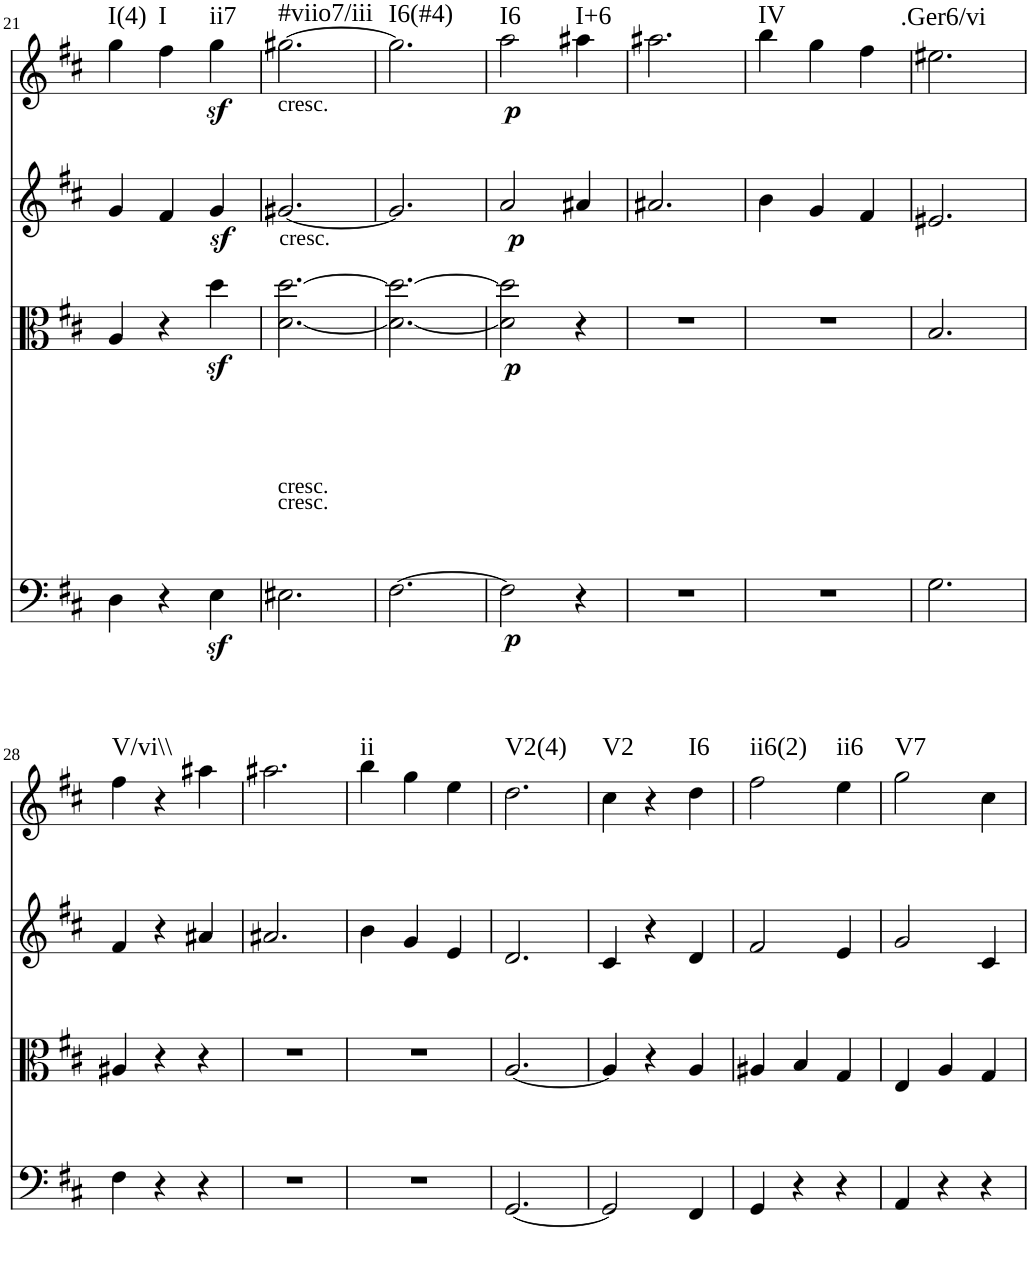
**kern	**dynam	**kern	**dynam	**kern	**dynam	**kern	**dynam	**harte
*part4	*part4	*part3	*part3	*part2	*part2	*part1	*part1	*part1
*staff4	*staff4	*staff3	*staff3	*staff2	*staff2	*staff1	*staff1	*
*I"Violoncello	*	*I"Viola	*	*I"Violin II	*	*I"Violin I	*	*
*I'Vc	*	*I'Vla	*	*I'Vln	*	*I'Vln	*	*
!!LO:PB:g=z
*clefF4	*	*clefC3	*	*clefG2	*	*clefG2	*	*
*k[f#c#]	*	*k[f#c#]	*	*k[f#c#]	*	*k[f#c#]	*	*
*M3/4	*	*M3/4	*	*M3/4	*	*M3/4	*	*
=21	=21	=21	=21	=21	=21	=21	=21	=21
!	!	!	!	!	!	!	!	!LO:H:kt=I(4)
4D\	.	4A/	.	4g/	.	4gg\	.	N
!	!	!	!	!	!	!	!	!LO:H:kt=I
4r	.	4r	.	4f#/	.	4ff#\	.	N
!	!	!	!	!	!	!	!LO:DY:b	!LO:H:kt=ii7
4Ez<\	.	4ddz<\	.	4gz</	.	4gg\	sf	N
=22	=22	=22	=22	=22	=22	=22	=22	=22
!	!	!	!	!	!	!LO:TX:b:t=cresc.	!	!
!	!	!	!	!LO:TX:b:t=cresc.	!	!	!	!
!	!	!LO:TX:b:t=cresc.	!	!	!	!	!	!
!LO:TX:a:t=cresc.	!	!	!	!	!	!	!	!LO:H:kt=#viio7/iii
2.E#X\	.	[2.d\ [2.dd\	.	[2.g#X/	.	[2.gg#X\	.	N
=23	=23	=23	=23	=23	=23	=23	=23	=23
!	!	!	!	!	!	!	!	!LO:H:kt=I6(#4)
[2.F#\	.	2.d\_ 2.dd\_	.	2.g#/]	.	2.gg#\]	.	N
=24	=24	=24	=24	=24	=24	=24	=24	=24
!	!LO:DY:b	!	!LO:DY:b	!	!LO:DY:b	!	!LO:DY:b	!LO:H:kt=I6
2F#\]	p	2d\] 2dd\]	p	2a/	p	2aa\	p	N
!	!	!	!	!	!	!	!	!LO:H:kt=I+6
4r	.	4r	.	4a#X/	.	4aa#X\	.	N
=25	=25	=25	=25	=25	=25	=25	=25	=25
2.r	.	2.r	.	2.a#X/	.	2.aa#X\	.	.
=26	=26	=26	=26	=26	=26	=26	=26	=26
!	!	!	!	!	!	!	!	!LO:H:kt=IV
2.r	.	2.r	.	4b\	.	4bb\	.	N
.	.	.	.	4g/	.	4gg\	.	.
.	.	.	.	4f#/	.	4ff#\	.	.
=27	=27	=27	=27	=27	=27	=27	=27	=27
!	!	!	!	!	!	!	!	!LO:H:kt=.Ger6/vi
2.G\	.	2.B/	.	2.e#X/	.	2.ee#X\	.	N
!!LO:LB:g=z
=28	=28	=28	=28	=28	=28	=28	=28	=28
!	!	!	!	!	!	!	!	!LO:H:kt=V/vi\\
4F#\	.	4A#X/	.	4f#/	.	4ff#\	.	N
4r	.	4r	.	4r	.	4r	.	.
4r	.	4r	.	4a#X/	.	4aa#X\	.	.
=29	=29	=29	=29	=29	=29	=29	=29	=29
2.r	.	2.r	.	2.a#X/	.	2.aa#X\	.	.
=30	=30	=30	=30	=30	=30	=30	=30	=30
!	!	!	!	!	!	!	!	!LO:H:kt=ii
2.r	.	2.r	.	4b\	.	4bb\	.	N
.	.	.	.	4g/	.	4gg\	.	.
.	.	.	.	4e/	.	4ee\	.	.
=31	=31	=31	=31	=31	=31	=31	=31	=31
!	!	!	!	!	!	!	!	!LO:H:kt=V2(4)
[2.GG/	.	[2.A/	.	2.d/	.	2.dd\	.	N
=32	=32	=32	=32	=32	=32	=32	=32	=32
!	!	!	!	!	!	!	!	!LO:H:kt=V2
2GG/]	.	4A/]	.	4c#/	.	4cc#\	.	N
.	.	4r	.	4r	.	4r	.	.
!	!	!	!	!	!	!	!	!LO:H:kt=I6
4FF#/	.	4A/	.	4d/	.	4dd\	.	N
=33	=33	=33	=33	=33	=33	=33	=33	=33
!	!	!	!	!	!	!	!	!LO:H:kt=ii6(2)
4GG/	.	4A#X/	.	2f#/	.	2ff#\	.	N
4r	.	4B/	.	.	.	.	.	.
!	!	!	!	!	!	!	!	!LO:H:kt=ii6
4r	.	4G/	.	4e/	.	4ee\	.	N
=34	=34	=34	=34	=34	=34	=34	=34	=34
!	!	!	!	!	!	!	!	!LO:H:kt=V7
4AA/	.	4E/	.	2g/	.	2gg\	.	N
4r	.	4A/	.	.	.	.	.	.
4r	.	4G/	.	4c#/	.	4cc#\	.	.
=	=	=	=	=	=	=	=	=
*-	*-	*-	*-	*-	*-	*-	*-	*-
